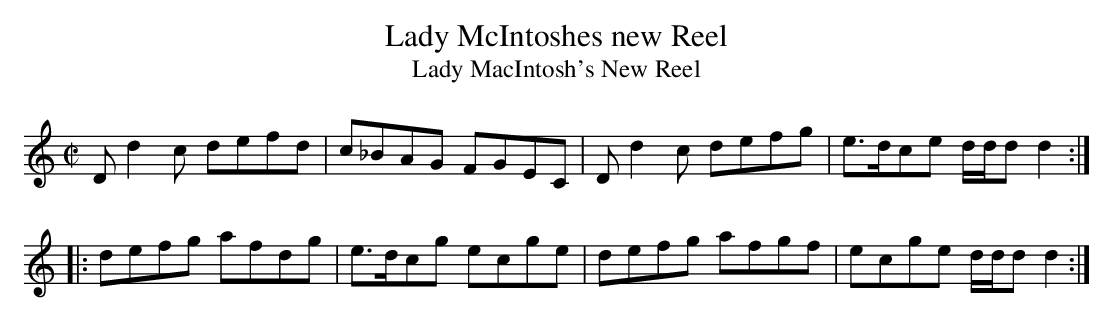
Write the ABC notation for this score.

X:1
T:Lady McIntoshes new Reel
T:Lady MacIntosh's New Reel
M:C|
L:1/8
K:Ddor
Dd2 c defd|c_BAG FGEC|Dd2c defg|e>dce d/d/d d2:|
|:defg afdg|e>dcg ecge|defg afgf|ecge d/d/d d2:|
